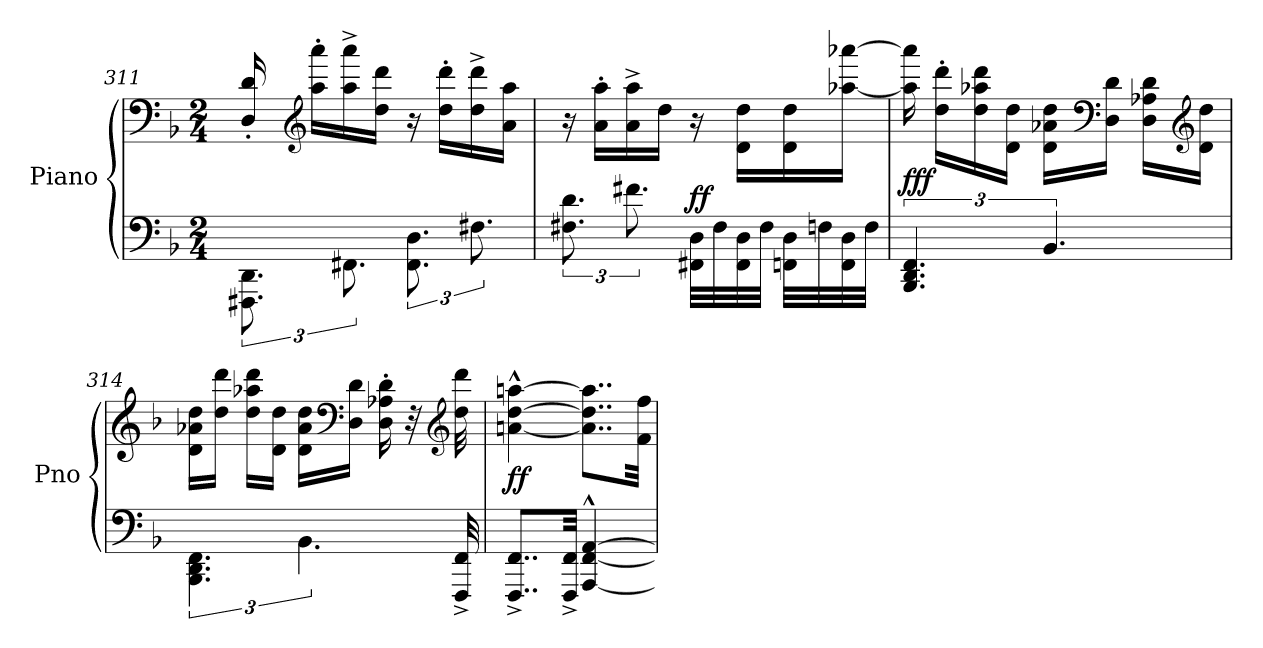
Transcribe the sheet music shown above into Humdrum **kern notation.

**kern	**kern	**dynam
*part1	*part1	*part1
*staff2	*staff1	*staff1/2
*I"Piano	*	*
*I'Pno	*	*
!!LO:LB:g=z
*clefF4	*clefF4	*
*k[b-]	*k[b-]	*
*M2/4	*M2/4	*
=311	=311	=311
12.FFF#X\ 12.DD\	16D/' 16d/'	.
*	*clefG2	*
.	16aa\' 16aaa\'LL	.
12.FF#X\	16aa\^ 16aaa\^	.
.	16dd\ 16ddd\JJ	.
12.FF#\ 12.D\	16r	.
.	16dd\' 16ddd\'LL	.
12.F#X\	16dd\^ 16ddd\^	.
.	16a\ 16aa\JJ	.
=312	=312	=312
12.F#X\ 12.d\	16r	.
.	16a\' 16aa\'LL	.
12.f#X\	16a\^ 16aa\^	.
.	16dd\JJ	.
!	!	!LO:DY:a=2
32FF#X\ 32D\LLL	16r	ff
32F#\	.	.
32FF#\ 32D\	16d\ 16dd\LL	.
32F#\JJJ	.	.
32FFn\ 32D\LLL	16d\ 16dd\	.
32Fn\	.	.
32FF\ 32D\	[16aa-X\ [16aaa-X\JJ	.
32F\JJJ	.	.
=313	=313	=313
!	!	!LO:DY:b
6.BBB-/ 6.DD/ 6.FF/	16aa-\] 16aaa-\]	fff
.	16dd\' 16ddd\'LL	.
.	16dd\ 16aa-X\ 16ddd\	.
.	16d\ 16dd\JJ	.
6.BB-/	16d\ 16a-X\ 16dd\LL	.
*	*clefF4	*
.	16D\ 16d\JJ	.
.	16D\ 16A-X\ 16d\LL	.
*	*clefG2	*
.	16d\ 16dd\JJ	.
!!LO:LB:g=z
=314	=314	=314
*^	*	*
6.BBB-\ 6.DD\ 6.FF\	4.ryy	16d\ 16a-X\ 16dd\LL	.
.	.	16dd\ 16ddd\JJ	.
.	.	16dd\ 16aa-X\ 16ddd\LL	.
.	.	16d\ 16dd\JJ	.
6.BB-\	.	16d\ 16a-\ 16dd\LL	.
*	*	*clefF4	*
.	.	16D\ 16d\JJ	.
.	16ryy	16D\' 16A-X\' 16d\'	.
.	32ryy	32r	.
*	*	*clefG2	*
.	32FFF/^ 32FF/^	32dd\ 32ddd\	.
=315	=315	=315	=315
!	!	!	!LO:DY:b
*v	*v	*	*
8..FFF/^ 8..FF/^L	[4an\^^ [4dd\^^ [4aan\^^	ff
32FFF/^ 32FF/^Jkk	.	.
[4AAA/^^ [4FF/^^ [4AA/^^	8..a\] 8..dd\] 8..aa\]L	.
.	32f\ 32ff\Jkk	.
=	=	=
*-	*-	*-
